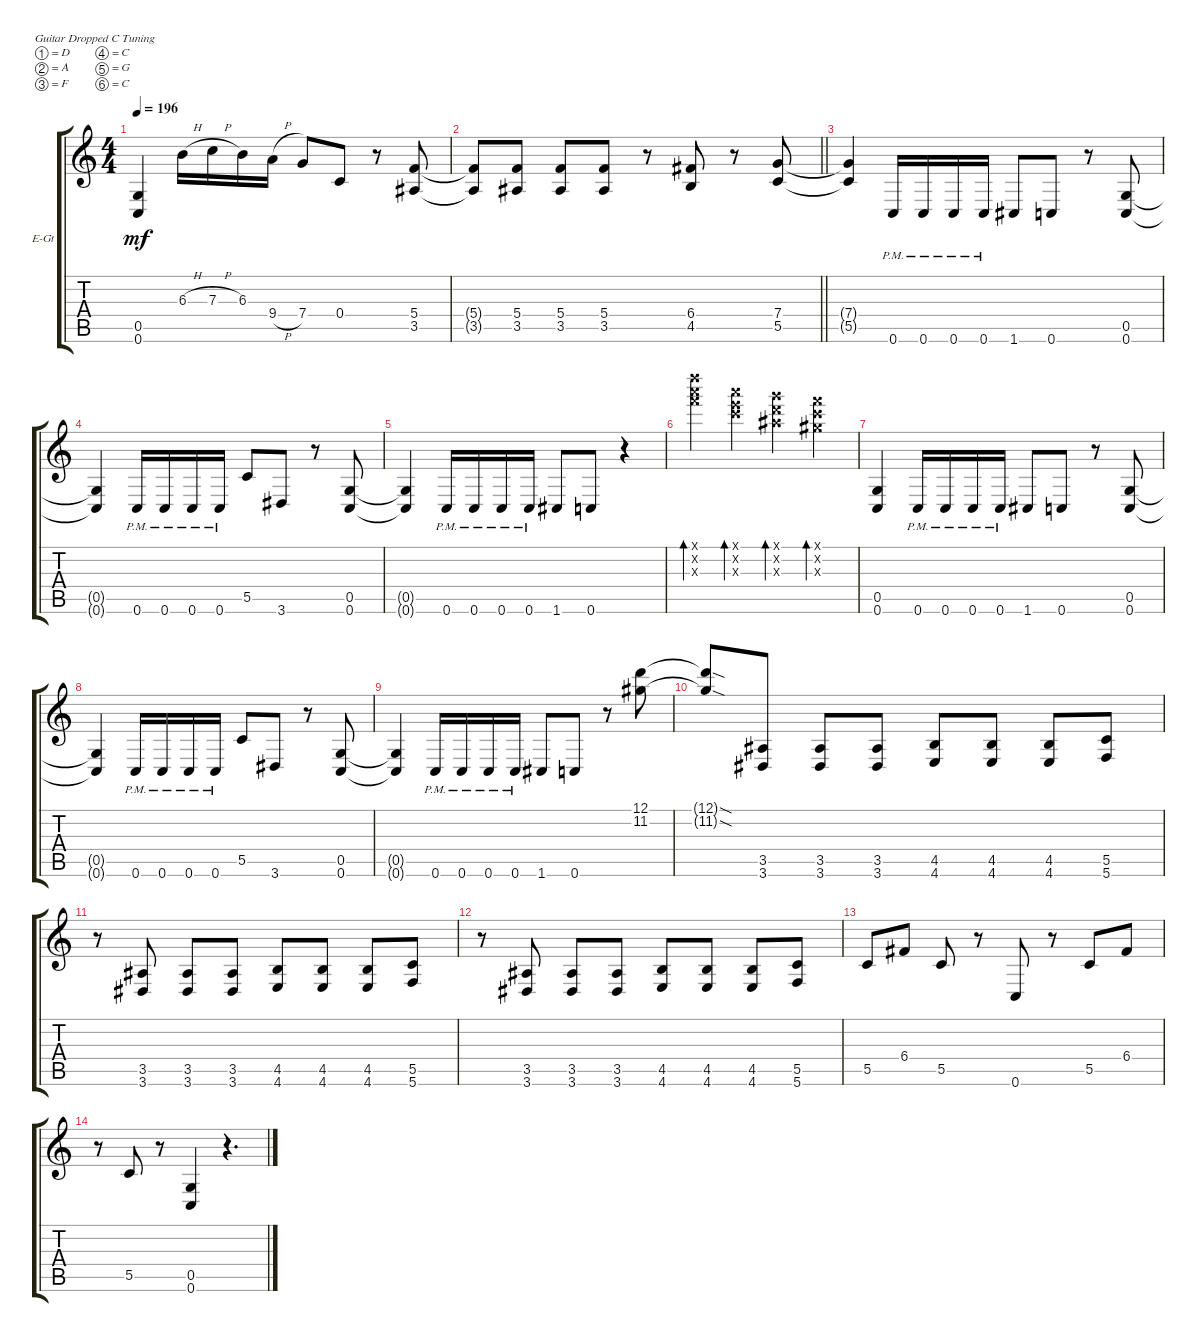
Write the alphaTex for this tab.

\defaultSystemsLayout 4
\bracketExtendMode groupsimilarinstruments
\firstSystemTrackNameOrientation horizontal
\otherSystemsTrackNameOrientation horizontal
\track ("R Guitar <Dist>" "E-Gt") {instrument distortionguitar}
\staff {score tabs}
\tuning (D4 A3 F3 C3 G2 C2)
\ts (4 4)
\tempo 196
\clef g2
\ks c
(0.6{t} 0.5{t}).4{dy mf} 6.3{h}.16 7.3{h}.16 6.3.16 9.4{h}.16 7.4.8 0.4.8 r.8 (5.4 3.5).8 |
\barLineRight lightlight
(3.5{t} 5.4{t}).8 (3.5 5.4).8 (3.5 5.4).8 (3.5 5.4).8 r.8 (4.5 6.4).8 r.8 (5.5 7.4).8 |
(5.5{t} 7.4{t}).4 0.6{pm}.16 0.6{pm}.16 0.6{pm}.16 0.6{pm}.16 1.6.8 0.6.8 r.8 (0.6 0.5).8 |
(0.6{t} 0.5{t}).4 0.6{pm}.16 0.6{pm}.16 0.6{pm}.16 0.6{pm}.16 5.5.8 3.6.8 r.8 (0.6 0.5).8 |
(0.6{t} 0.5{t}).4 0.6{pm}.16 0.6{pm}.16 0.6{pm}.16 0.6{pm}.16 1.6.8 0.6.8 r.4 |
(24.3{x} 24.2{x} 24.1{x}).4{bd 119} (19.3{x} 19.2{x} 19.1{x}).4{bd 119} (17.3{x} 17.2{x} 17.1{x}).4{bd 119} (15.1{x} 15.2{x} 15.3{x}).4{bd 119} |
(0.6 0.5).4 0.6{pm}.16 0.6{pm}.16 0.6{pm}.16 0.6{pm}.16 1.6.8 0.6.8 r.8 (0.6 0.5).8 |
(0.6{t} 0.5{t}).4 0.6{pm}.16 0.6{pm}.16 0.6{pm}.16 0.6{pm}.16 5.5.8 3.6.8 r.8 (0.6 0.5).8 |
(0.6{t} 0.5{t}).4 0.6{pm}.16 0.6{pm}.16 0.6{pm}.16 0.6{pm}.16 1.6.8 0.6.8 r.8 (11.2 12.1).8 |
(11.2{sod t} 12.1{sod t}).8 (3.6 3.5).8 (3.6 3.5).8 (3.6 3.5).8 (4.6 4.5).8 (4.6 4.5).8 (4.6 4.5).8 (5.6 5.5).8 |
r.8 (3.6 3.5).8 (3.6 3.5).8 (3.6 3.5).8 (4.6 4.5).8 (4.6 4.5).8 (4.6 4.5).8 (5.6 5.5).8 |
r.8 (3.6 3.5).8 (3.6 3.5).8 (3.6 3.5).8 (4.6 4.5).8 (4.6 4.5).8 (4.6 4.5).8 (5.6 5.5).8 |
5.5.8 6.4.8 5.5.8 r.8 0.6.8 r.8 5.5.8 6.4.8 |
r.8 5.5.8 r.8 (0.6 0.5).4 r.4{d}
